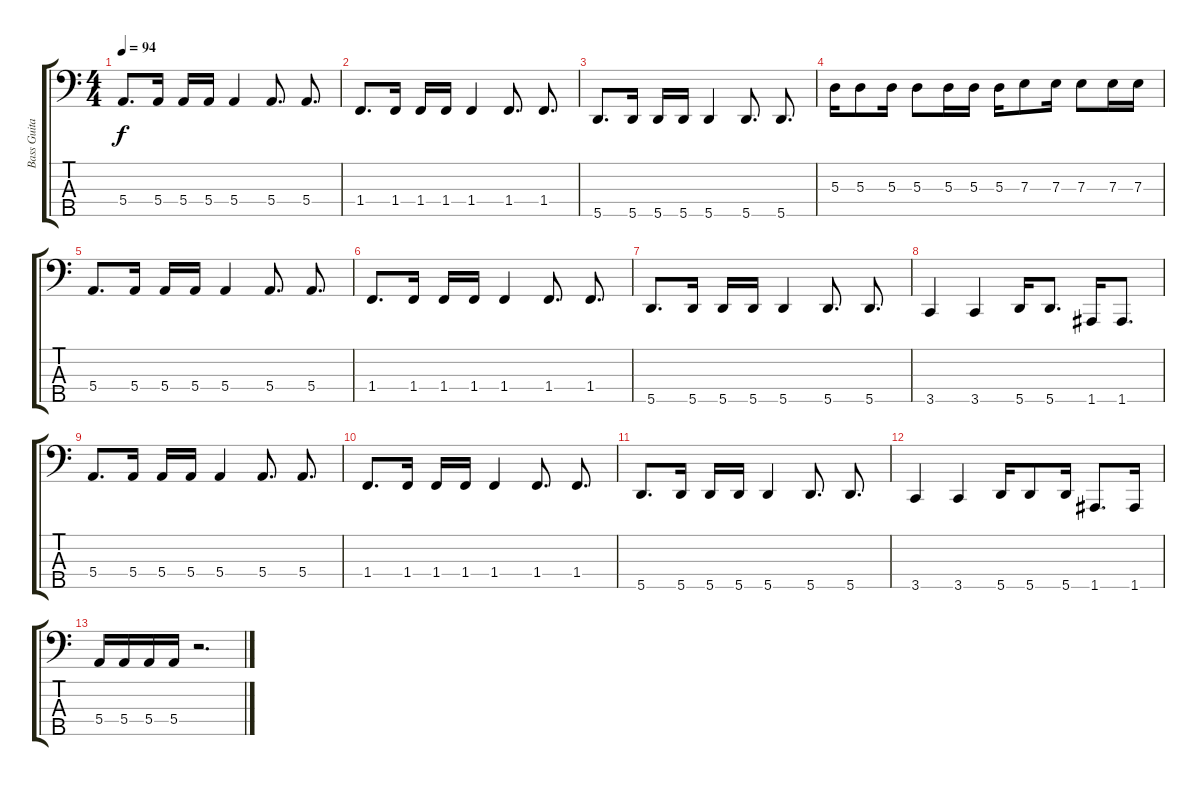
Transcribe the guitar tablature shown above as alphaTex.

\track ("Bass Guitar" "Bass Guita") {instrument electricbassfinger}
\staff {score tabs}
\tuning (G2 D2 A1 E1 A0) {hide}
\ts (4 4)
\tempo 94
\clef f4
\ks c
5.4.8{d dy f} 5.4.16 5.4.16 5.4.16 5.4.4 5.4.8{d} 5.4.8{d} |
1.4.8{d} 1.4.16 1.4.16 1.4.16 1.4.4 1.4.8{d} 1.4.8{d} |
5.5.8{d} 5.5.16 5.5.16 5.5.16 5.5.4 5.5.8{d} 5.5.8{d} |
5.3.16 5.3.8 5.3.16 5.3.8 5.3.16 5.3.16 5.3.16 7.3.8 7.3.16 7.3.8 7.3.16 7.3.16 |
5.4.8{d} 5.4.16 5.4.16 5.4.16 5.4.4 5.4.8{d} 5.4.8{d} |
1.4.8{d} 1.4.16 1.4.16 1.4.16 1.4.4 1.4.8{d} 1.4.8{d} |
5.5.8{d} 5.5.16 5.5.16 5.5.16 5.5.4 5.5.8{d} 5.5.8{d} |
3.5.4 3.5.4 5.5.16 5.5.8{d} 1.5.16 1.5.8{d} |
5.4.8{d} 5.4.16 5.4.16 5.4.16 5.4.4 5.4.8{d} 5.4.8{d} |
1.4.8{d} 1.4.16 1.4.16 1.4.16 1.4.4 1.4.8{d} 1.4.8{d} |
5.5.8{d} 5.5.16 5.5.16 5.5.16 5.5.4 5.5.8{d} 5.5.8{d} |
3.5.4 3.5.4 5.5.16 5.5.8 5.5.16 1.5.8{d} 1.5.16 |
5.4.16 5.4.16 5.4.16 5.4.16 r.2{d}
